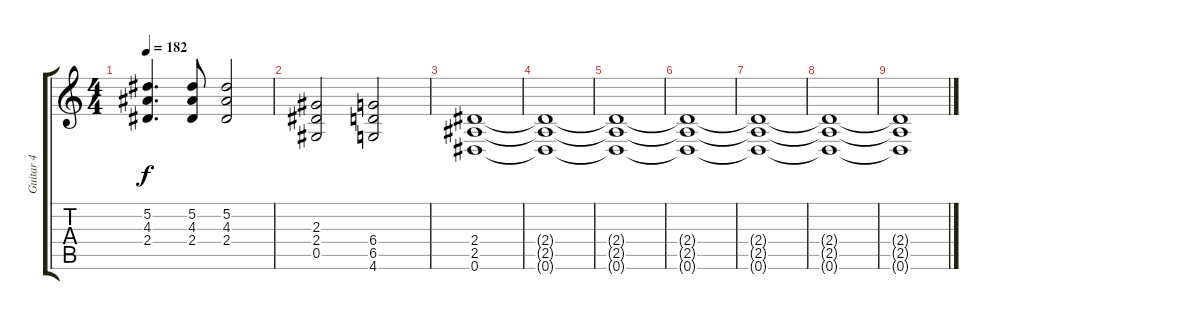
\track ("Guitar 4" "Guitar 4") {instrument distortionguitar}
\staff {score tabs}
\tuning (Eb4 Bb3 Gb3 Db3 Ab2 Eb2) {hide}
\ts (4 4)
\tempo 182
\clef g2
\ks c
(5.2 4.3 2.4).4{d dy f} (5.2 4.3 2.4).8 (5.2 4.3 2.4).2 |
(2.3 2.4 0.5).2 (6.4 6.5 4.6).2 |
(2.4 2.5 0.6).1 |
(2.4{t} 2.5{t} 0.6{t}).1 |
(2.4{t} 2.5{t} 0.6{t}).1 |
(2.4{t} 2.5{t} 0.6{t}).1 |
(2.4{t} 2.5{t} 0.6{t}).1 |
(2.4{t} 2.5{t} 0.6{t}).1 |
(2.4{t} 2.5{t} 0.6{t}).1
